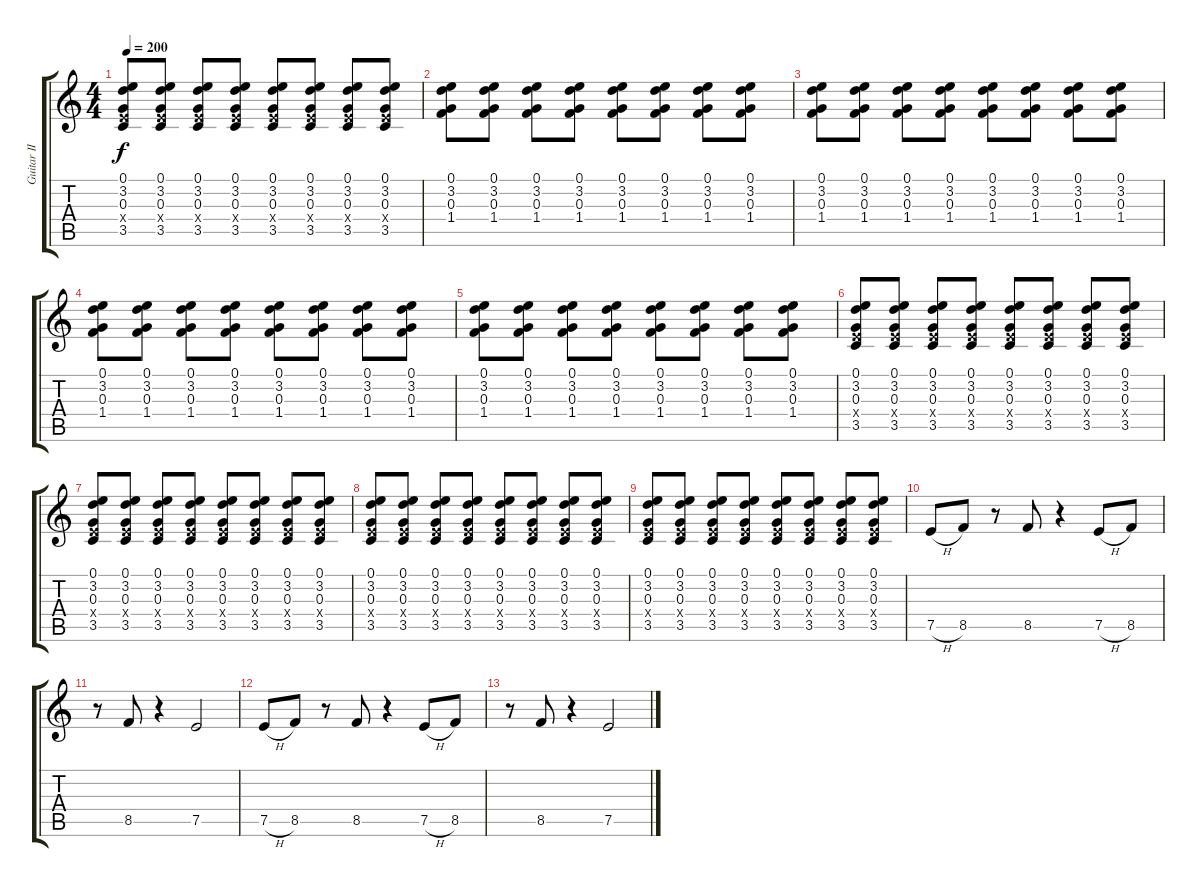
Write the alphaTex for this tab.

\track ("Guitar II" "Guitar II") {instrument distortionguitar}
\staff {score tabs}
\tuning (E4 B3 G3 E3 A2 E2) {hide}
\ts (4 4)
\tempo 200
\clef g2
\ks c
(0.1 3.2 0.3 0.4{x} 3.5).8{dy f} (0.1 3.2 0.3 0.4{x} 3.5).8 (0.1 3.2 0.3 0.4{x} 3.5).8 (0.1 3.2 0.3 0.4{x} 3.5).8 (0.1 3.2 0.3 0.4{x} 3.5).8 (0.1 3.2 0.3 0.4{x} 3.5).8 (0.1 3.2 0.3 0.4{x} 3.5).8 (0.1 3.2 0.3 0.4{x} 3.5).8 |
(0.1 3.2 0.3 1.4).8 (0.1 3.2 0.3 1.4).8 (0.1 3.2 0.3 1.4).8 (0.1 3.2 0.3 1.4).8 (0.1 3.2 0.3 1.4).8 (0.1 3.2 0.3 1.4).8 (0.1 3.2 0.3 1.4).8 (0.1 3.2 0.3 1.4).8 |
(0.1 3.2 0.3 1.4).8 (0.1 3.2 0.3 1.4).8 (0.1 3.2 0.3 1.4).8 (0.1 3.2 0.3 1.4).8 (0.1 3.2 0.3 1.4).8 (0.1 3.2 0.3 1.4).8 (0.1 3.2 0.3 1.4).8 (0.1 3.2 0.3 1.4).8 |
(0.1 3.2 0.3 1.4).8 (0.1 3.2 0.3 1.4).8 (0.1 3.2 0.3 1.4).8 (0.1 3.2 0.3 1.4).8 (0.1 3.2 0.3 1.4).8 (0.1 3.2 0.3 1.4).8 (0.1 3.2 0.3 1.4).8 (0.1 3.2 0.3 1.4).8 |
(0.1 3.2 0.3 1.4).8 (0.1 3.2 0.3 1.4).8 (0.1 3.2 0.3 1.4).8 (0.1 3.2 0.3 1.4).8 (0.1 3.2 0.3 1.4).8 (0.1 3.2 0.3 1.4).8 (0.1 3.2 0.3 1.4).8 (0.1 3.2 0.3 1.4).8 |
(0.1 3.2 0.3 0.4{x} 3.5).8 (0.1 3.2 0.3 0.4{x} 3.5).8 (0.1 3.2 0.3 0.4{x} 3.5).8 (0.1 3.2 0.3 0.4{x} 3.5).8 (0.1 3.2 0.3 0.4{x} 3.5).8 (0.1 3.2 0.3 0.4{x} 3.5).8 (0.1 3.2 0.3 0.4{x} 3.5).8 (0.1 3.2 0.3 0.4{x} 3.5).8 |
(0.1 3.2 0.3 0.4{x} 3.5).8 (0.1 3.2 0.3 0.4{x} 3.5).8 (0.1 3.2 0.3 0.4{x} 3.5).8 (0.1 3.2 0.3 0.4{x} 3.5).8 (0.1 3.2 0.3 0.4{x} 3.5).8 (0.1 3.2 0.3 0.4{x} 3.5).8 (0.1 3.2 0.3 0.4{x} 3.5).8 (0.1 3.2 0.3 0.4{x} 3.5).8 |
(0.1 3.2 0.3 0.4{x} 3.5).8 (0.1 3.2 0.3 0.4{x} 3.5).8 (0.1 3.2 0.3 0.4{x} 3.5).8 (0.1 3.2 0.3 0.4{x} 3.5).8 (0.1 3.2 0.3 0.4{x} 3.5).8 (0.1 3.2 0.3 0.4{x} 3.5).8 (0.1 3.2 0.3 0.4{x} 3.5).8 (0.1 3.2 0.3 0.4{x} 3.5).8 |
(0.1 3.2 0.3 0.4{x} 3.5).8 (0.1 3.2 0.3 0.4{x} 3.5).8 (0.1 3.2 0.3 0.4{x} 3.5).8 (0.1 3.2 0.3 0.4{x} 3.5).8 (0.1 3.2 0.3 0.4{x} 3.5).8 (0.1 3.2 0.3 0.4{x} 3.5).8 (0.1 3.2 0.3 0.4{x} 3.5).8 (0.1 3.2 0.3 0.4{x} 3.5).8 |
7.5{h}.8 8.5.8 r.8 8.5.8 r.4 7.5{h}.8 8.5.8 |
r.8 8.5.8 r.4 7.5.2 |
7.5{h}.8 8.5.8 r.8 8.5.8 r.4 7.5{h}.8 8.5.8 |
r.8 8.5.8 r.4 7.5.2
